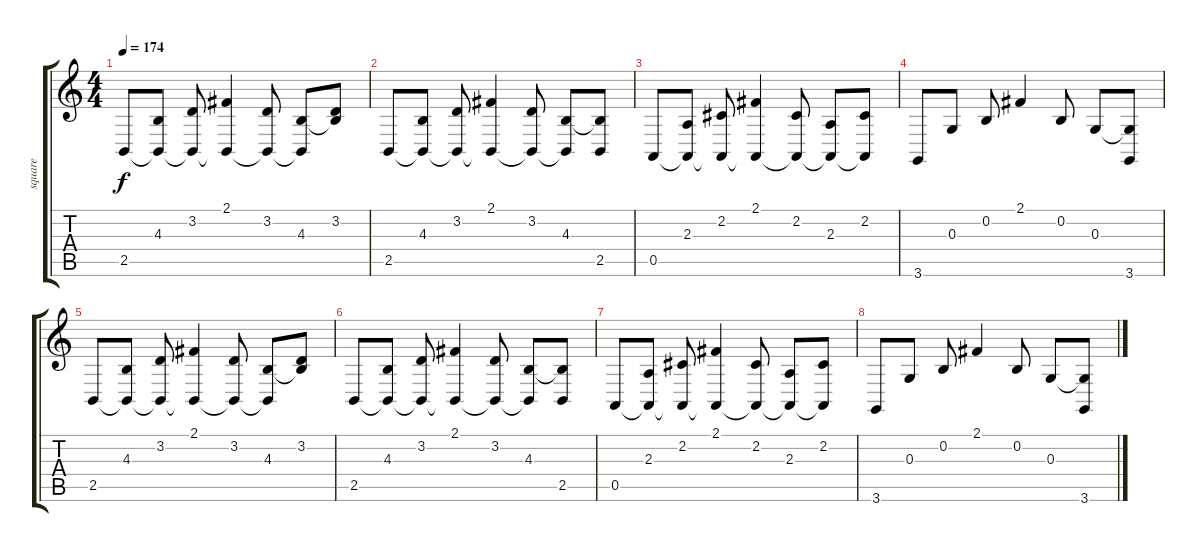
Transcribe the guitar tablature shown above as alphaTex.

\track ("square" "square") {instrument lead1square}
\staff {score tabs}
\tuning (E4 B3 G3 D3 A2 E2) {hide}
\ts (4 4)
\tempo 174
\clef g2
\ks c
2.5.8{dy f} (4.3 2.5{t}).8 (3.2 2.5{t}).8 (2.1 2.5{t}).4 (3.2 2.5{t}).8 (4.3 2.5{t}).8 (3.2 4.3{t}).8 |
2.5.8 (4.3 2.5{t}).8 (3.2 2.5{t}).8 (2.1 2.5{t}).4 (3.2 2.5{t}).8 (4.3 2.5{t}).8 (4.3{t} 2.5).8 |
0.5.8 (2.3 0.5{t}).8 (2.2 0.5{t}).8 (2.1 0.5{t}).4 (2.2 0.5{t}).8 (2.3 0.5{t}).8 (2.2 0.5{t}).8 |
3.6.8 0.3.8 0.2.8 2.1.4 0.2.8 0.3.8 (0.3{t} 3.6).8 |
2.5.8 (4.3 2.5{t}).8 (3.2 2.5{t}).8 (2.1 2.5{t}).4 (3.2 2.5{t}).8 (4.3 2.5{t}).8 (3.2 4.3{t}).8 |
2.5.8 (4.3 2.5{t}).8 (3.2 2.5{t}).8 (2.1 2.5{t}).4 (3.2 2.5{t}).8 (4.3 2.5{t}).8 (4.3{t} 2.5).8 |
0.5.8 (2.3 0.5{t}).8 (2.2 0.5{t}).8 (2.1 0.5{t}).4 (2.2 0.5{t}).8 (2.3 0.5{t}).8 (2.2 0.5{t}).8 |
3.6.8 0.3.8 0.2.8 2.1.4 0.2.8 0.3.8 (0.3{t} 3.6).8
